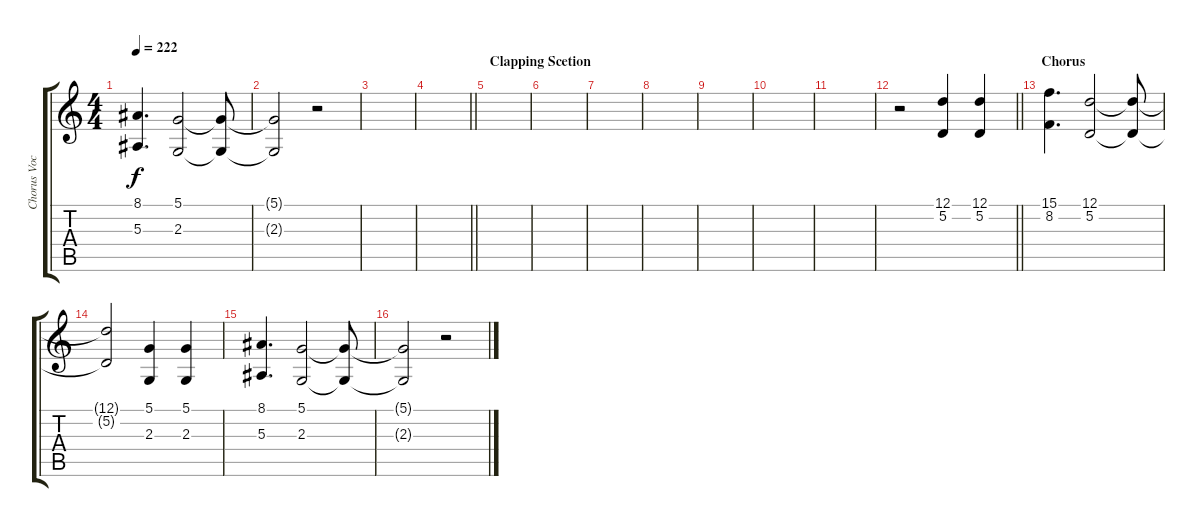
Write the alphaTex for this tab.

\track ("Chorus Vocals" "Chorus Voc") {instrument stringensemble1}
\staff {score tabs}
\tuning (D4 A3 F3 C3 G2 D2) {hide}
\ts (4 4)
\tempo 222
\clef g2
\ks c
(8.1 5.3).4{d dy f} (5.1 2.3).2 (5.1{t} 2.3{t}).8 |
(5.1{t} 2.3{t}).2 r.2 |
|
\barLineRight lightlight
|
\section ("" "Clapping Scetion")
|
|
|
|
|
|
|
\barLineRight lightlight
r.2 (12.1 5.2).4 (12.1 5.2).4 |
\section ("" "Chorus")
(15.1 8.2).4{d} (12.1 5.2).2 (12.1{t} 5.2{t}).8 |
(12.1{t} 5.2{t}).2 (5.1 2.3).4 (5.1 2.3).4 |
(8.1 5.3).4{d} (5.1 2.3).2 (5.1{t} 2.3{t}).8 |
(5.1{t} 2.3{t}).2 r.2
